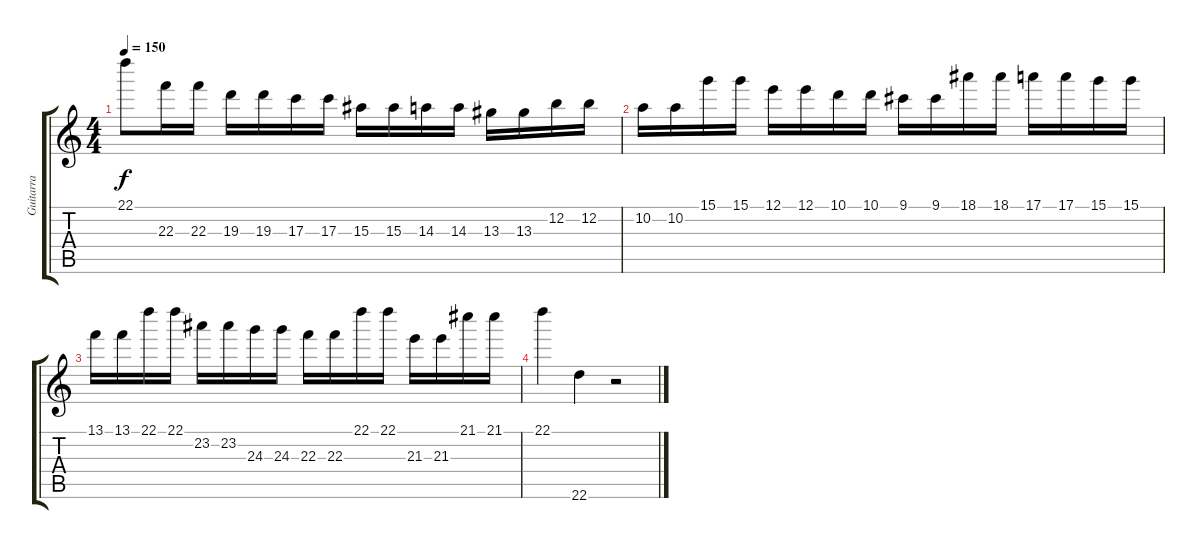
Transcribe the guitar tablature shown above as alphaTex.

\track ("Guitarra" "Guitarra") {instrument overdrivenguitar}
\staff {score tabs}
\tuning (E4 B3 G3 D3 A2 E2) {hide}
\ts (4 4)
\tempo 150
\clef g2
\ks c
22.1.8{dy f} 22.3.16 22.3.16 19.3.16 19.3.16 17.3.16 17.3.16 15.3.16 15.3.16 14.3.16 14.3.16 13.3.16 13.3.16 12.2.16 12.2.16 |
10.2.16 10.2.16 15.1.16 15.1.16 12.1.16 12.1.16 10.1.16 10.1.16 9.1.16 9.1.16 18.1.16 18.1.16 17.1.16 17.1.16 15.1.16 15.1.16 |
13.1.16 13.1.16 22.1.16 22.1.16 23.2.16 23.2.16 24.3.16 24.3.16 22.3.16 22.3.16 22.1.16 22.1.16 21.3.16 21.3.16 21.1.16 21.1.16 |
22.1.4 22.6.4 r.2
